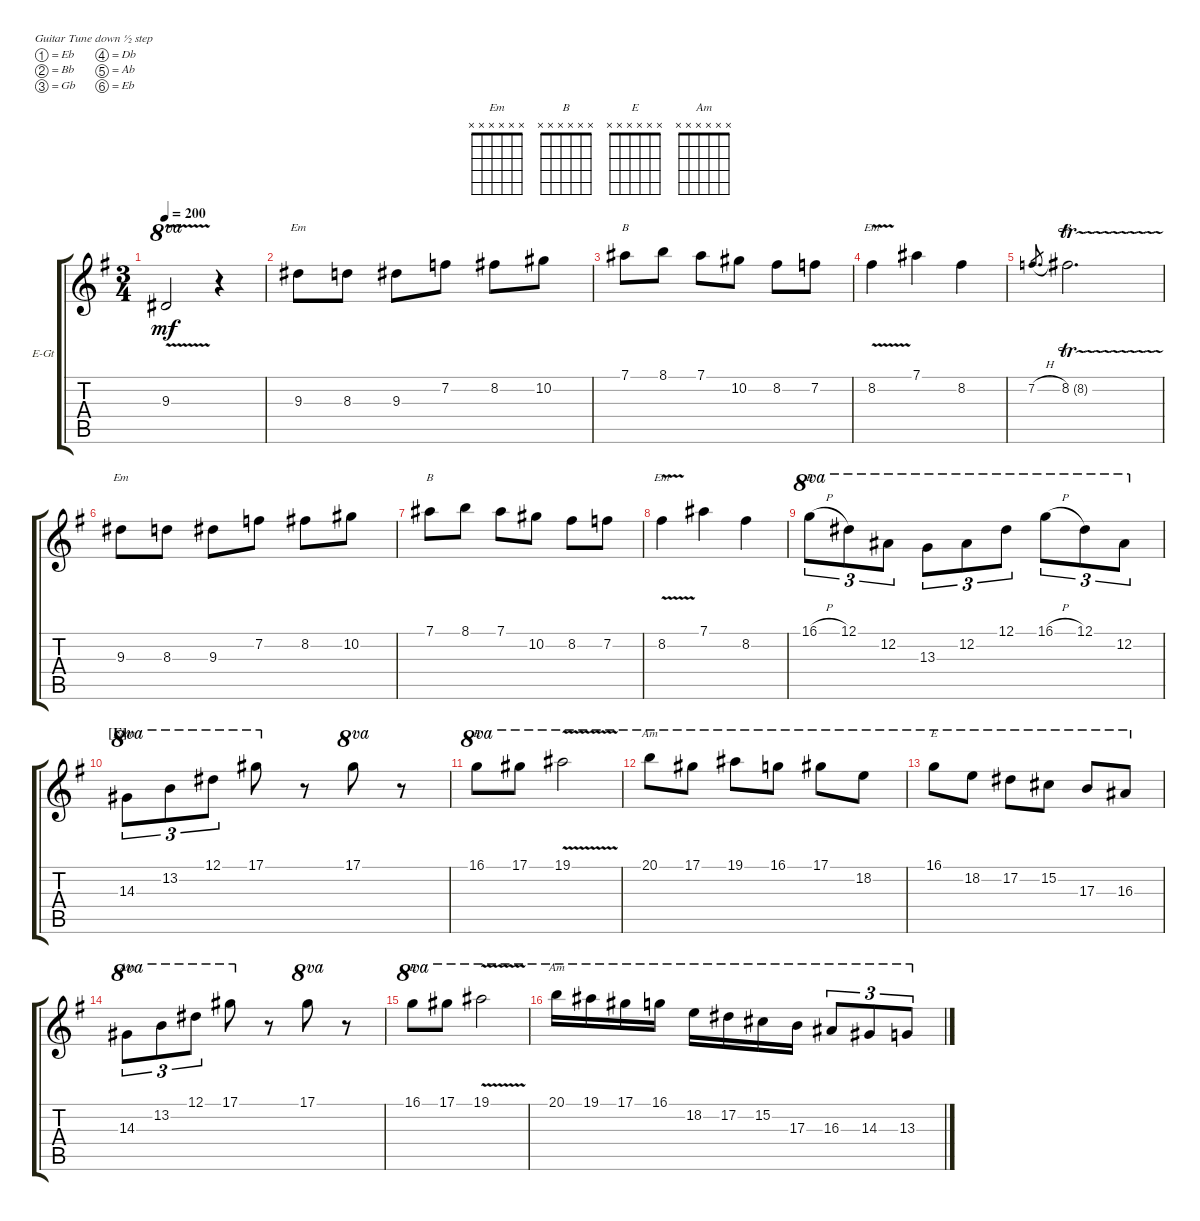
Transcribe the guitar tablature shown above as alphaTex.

\defaultSystemsLayout 4
\bracketExtendMode groupsimilarinstruments
\firstSystemTrackNameOrientation horizontal
\otherSystemsTrackNameOrientation horizontal
\track ("Yngwie Malmsteen" "E-Gt") {multiBarRest instrument distortionguitar}
\staff {score tabs}
\tuning (Eb4 Bb3 Gb3 Db3 Ab2 Eb2)
\chord ("Em" x x x x x x)
\chord ("B" x x x x x x)
\chord ("E" x x x x x x)
\chord ("Am" x x x x x x)
\ts (3 4)
\tempo 200
\clef g2
\scale
0.0769508
\ks g
9.3{v}.2{ot 8va dy mf} r.4 |
9.3.8{ch "Em"} 8.3.8 9.3.8 7.2.8 8.2.8 10.2.8 |
7.1.8{ch "B"} 8.1.8 7.1.8 10.2.8 8.2.8 7.2.8 |
8.2{v}.4{ch "Em"} 7.1.4 8.2.4 |
7.2{h}.8{d gr} 8.2{tr (8 16)}.2{d ch "B"} |
9.3.8{ch "Em"} 8.3.8 9.3.8 7.2.8 8.2.8 10.2.8 |
7.1.8{ch "B"} 8.1.8 7.1.8 10.2.8 8.2.8 7.2.8 |
8.2{v}.4{ch "Em"} 7.1.4 8.2.4 |
16.1{h}.8{tu (3 2) ch "E" ot 8va} 12.1.8{tu (3 2) ot 8va} 12.2.8{tu (3 2) ot 8va} 13.3.8{tu (3 2) ot 8va} 12.2.8{tu (3 2) ot 8va} 12.1.8{tu (3 2) ot 8va} 16.1{h}.8{tu (3 2) ot 8va} 12.1.8{tu (3 2) ot 8va} 12.2.8{tu (3 2) ot 8va} |
\section ("E" "")
14.3.8{tu (3 2) ch "Am" ot 8va} 13.2.8{tu (3 2) ot 8va} 12.1.8{tu (3 2) ot 8va} 17.1.8{ot 8va} r.8 17.1.8{ot 8va} r.8 |
16.1.8{ch "E" ot 8va} 17.1.8{ot 8va} 19.1{v}.2{ot 8va} |
20.1.8{ch "Am" ot 8va} 17.1.8{ot 8va} 19.1.8{ot 8va} 16.1.8{ot 8va} 17.1.8{ot 8va} 18.2.8{ot 8va} |
16.1.8{ch "E" ot 8va} 18.2.8{ot 8va} 17.2.8{ot 8va} 15.2.8{ot 8va} 17.3.8{ot 8va} 16.3.8{ot 8va} |
14.3.8{tu (3 2) ch "Am" ot 8va} 13.2.8{tu (3 2) ot 8va} 12.1.8{tu (3 2) ot 8va} 17.1.8{ot 8va} r.8 17.1.8{ot 8va} r.8 |
16.1.8{ch "E" ot 8va} 17.1.8{ot 8va} 19.1{v}.2{ot 8va} |
20.1.16{ch "Am" ot 8va} 19.1.16{ot 8va} 17.1.16{ot 8va} 16.1.16{ot 8va} 18.2.16{ot 8va} 17.2.16{ot 8va} 15.2.16{ot 8va} 17.3.16{ot 8va} 16.3.8{tu (3 2) ot 8va} 14.3.8{tu (3 2) ot 8va} 13.3.8{tu (3 2) ot 8va}
